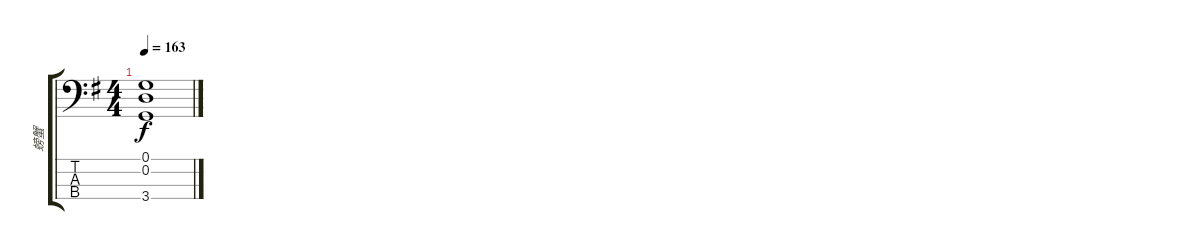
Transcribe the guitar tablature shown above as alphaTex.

\track ("螃蟹" "螃蟹") {instrument electricbasspick}
\staff {score tabs}
\tuning (G2 D2 A1 E1) {hide}
\ts (4 4)
\tempo 163
\clef f4
\ks g
(0.1 0.2 3.4).1{dy f}
